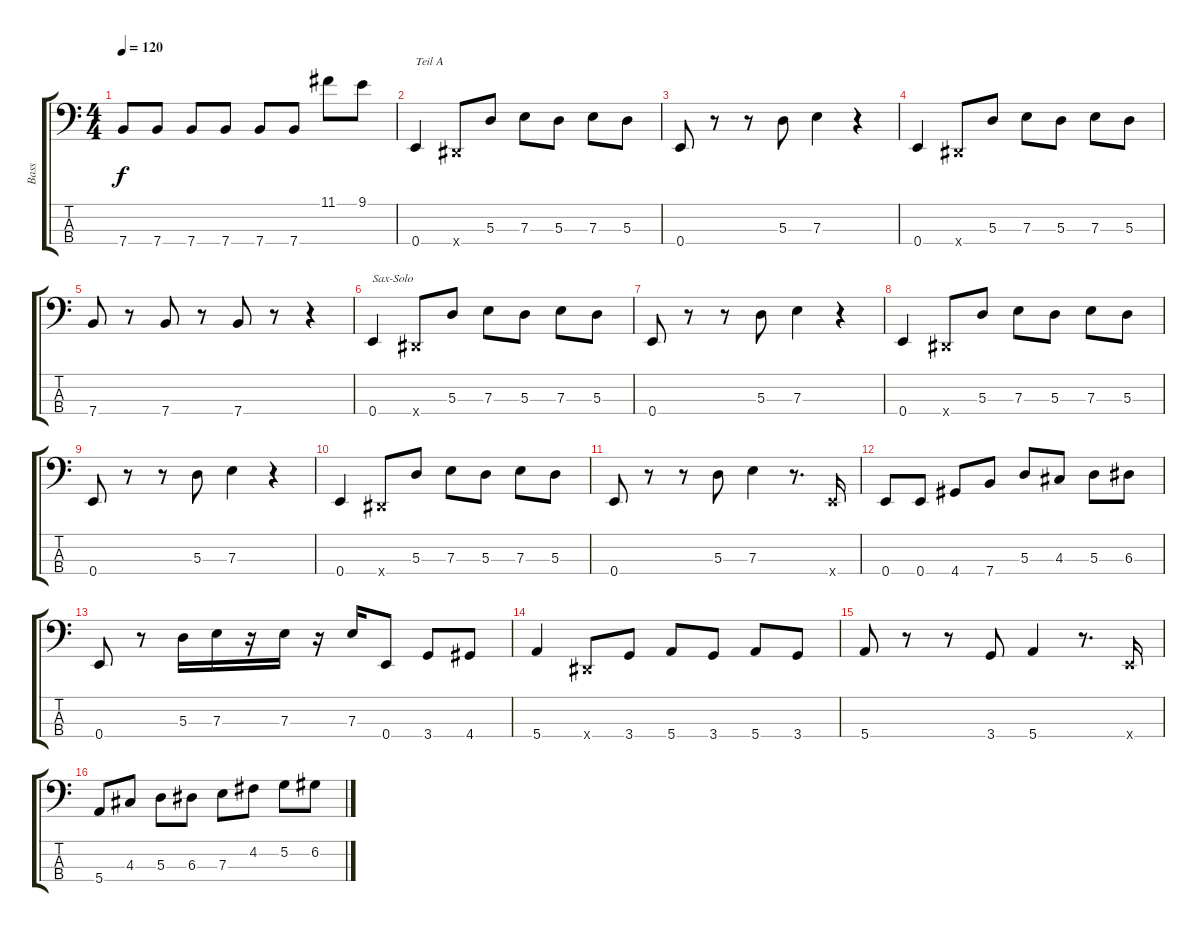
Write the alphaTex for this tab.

\track ("Bass" "Bass") {instrument electricbassfinger}
\staff {score tabs}
\tuning (G2 D2 A1 E1) {hide}
\ts (4 4)
\tempo 120
\clef f4
\ks c
7.4.8{dy f} 7.4.8 7.4.8 7.4.8 7.4.8 7.4.8 11.1.8 9.1.8 |
0.4.4{txt "Teil A"} -1.4{x}.8 5.3.8 7.3.8 5.3.8 7.3.8 5.3.8 |
0.4.8 r.8 r.8 5.3.8 7.3.4 r.4 |
0.4.4 -1.4{x}.8 5.3.8 7.3.8 5.3.8 7.3.8 5.3.8 |
7.4.8 r.8 7.4.8 r.8 7.4.8 r.8 r.4 |
0.4.4{txt "Sax-Solo"} -1.4{x}.8 5.3.8 7.3.8 5.3.8 7.3.8 5.3.8 |
0.4.8 r.8 r.8 5.3.8 7.3.4 r.4 |
0.4.4 -1.4{x}.8 5.3.8 7.3.8 5.3.8 7.3.8 5.3.8 |
0.4.8 r.8 r.8 5.3.8 7.3.4 r.4 |
0.4.4 -1.4{x}.8 5.3.8 7.3.8 5.3.8 7.3.8 5.3.8 |
0.4.8 r.8 r.8 5.3.8 7.3.4 r.8{d} 0.4{x}.16 |
0.4.8 0.4.8 4.4.8 7.4.8 5.3.8 4.3.8 5.3.8 6.3.8 |
0.4.8 r.8 5.3.16 7.3.16 r.16 7.3.16 r.16 7.3.16 0.4.8 3.4.8 4.4.8 |
5.4.4 -1.4{x}.8 3.4.8 5.4.8 3.4.8 5.4.8 3.4.8 |
5.4.8 r.8 r.8 3.4.8 5.4.4 r.8{d} 0.4{x}.16 |
5.4.8 4.3.8 5.3.8 6.3.8 7.3.8 4.2.8 5.2.8 6.2.8
